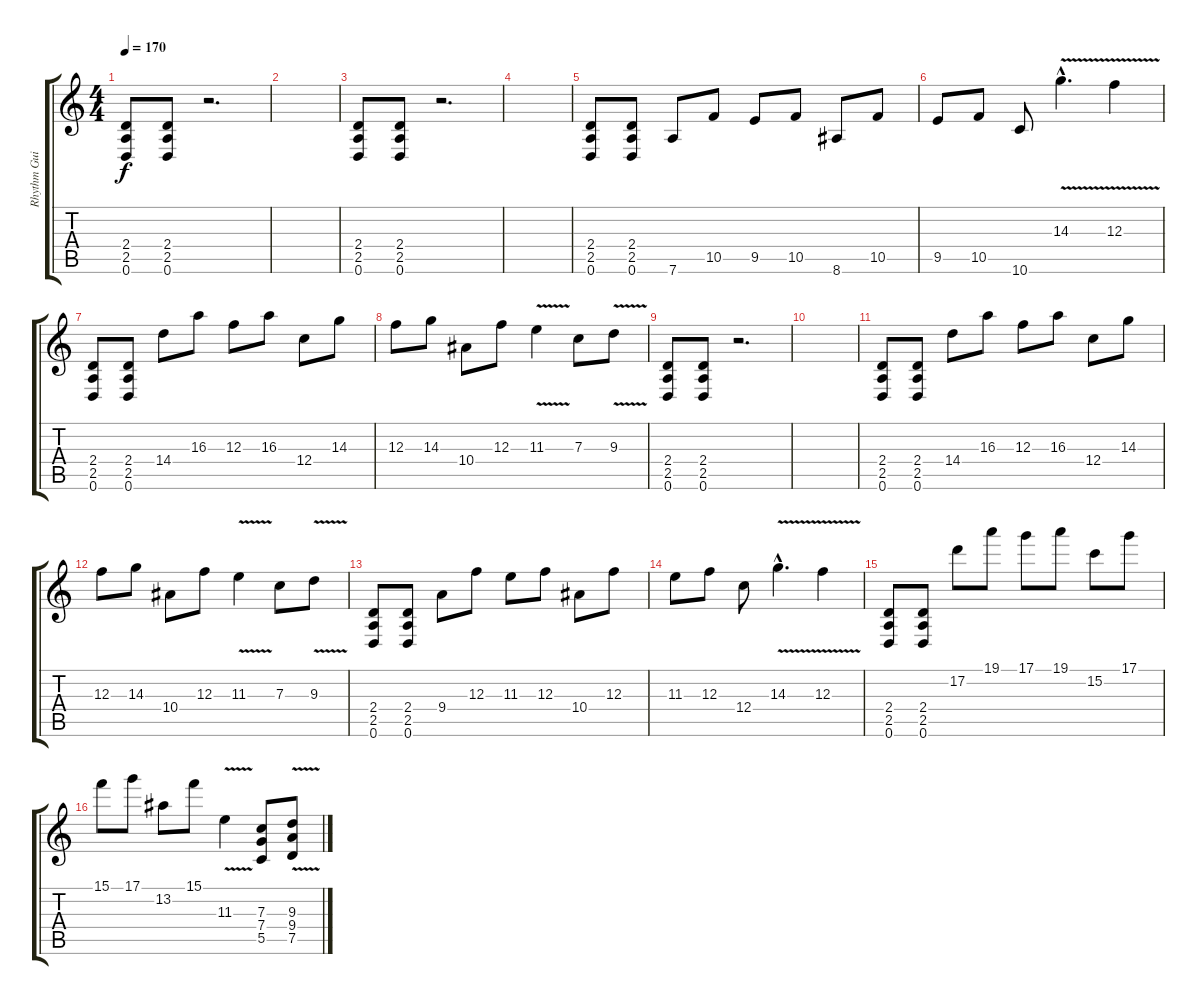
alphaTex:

\track ("Rhythm Guitar" "Rhythm Gui") {instrument distortionguitar}
\staff {score tabs}
\tuning (D4 A3 F3 C3 G2 D2) {hide}
\ts (4 4)
\tempo 170
\clef g2
\ks c
(2.4 2.5 0.6).8{dy f instrument distortionguitar} (2.4 2.5 0.6).8 r.2{d} |
|
(2.4 2.5 0.6).8 (2.4 2.5 0.6).8 r.2{d} |
|
(2.4 2.5 0.6).8 (2.4 2.5 0.6).8 7.6.8 10.5.8 9.5.8 10.5.8 8.6.8 10.5.8 |
9.5.8 10.5.8 10.6.8 14.3{v hac}.4{d} 12.3{v}.4 |
(2.4 2.5 0.6).8 (2.4 2.5 0.6).8 14.4.8 16.3.8 12.3.8 16.3.8 12.4.8 14.3.8 |
12.3.8 14.3.8 10.4.8 12.3.8 11.3{v}.4 7.3.8 9.3{v}.8 |
(2.4 2.5 0.6).8 (2.4 2.5 0.6).8 r.2{d} |
|
(2.4 2.5 0.6).8 (2.4 2.5 0.6).8 14.4.8 16.3.8 12.3.8 16.3.8 12.4.8 14.3.8 |
12.3.8 14.3.8 10.4.8 12.3.8 11.3{v}.4 7.3.8 9.3{v}.8 |
(2.4 2.5 0.6).8 (2.4 2.5 0.6).8 9.4.8 12.3.8 11.3.8 12.3.8 10.4.8 12.3.8 |
11.3.8 12.3.8 12.4.8 14.3{v hac}.4{d} 12.3{v}.4 |
(2.4 2.5 0.6).8 (2.4 2.5 0.6).8 17.2.8 19.1.8 17.1.8 19.1.8 15.2.8 17.1.8 |
15.1.8 17.1.8 13.2.8 15.1.8 11.3{v}.4 (7.3 7.4 5.5).8 (9.3{v} 9.4 7.5).8
